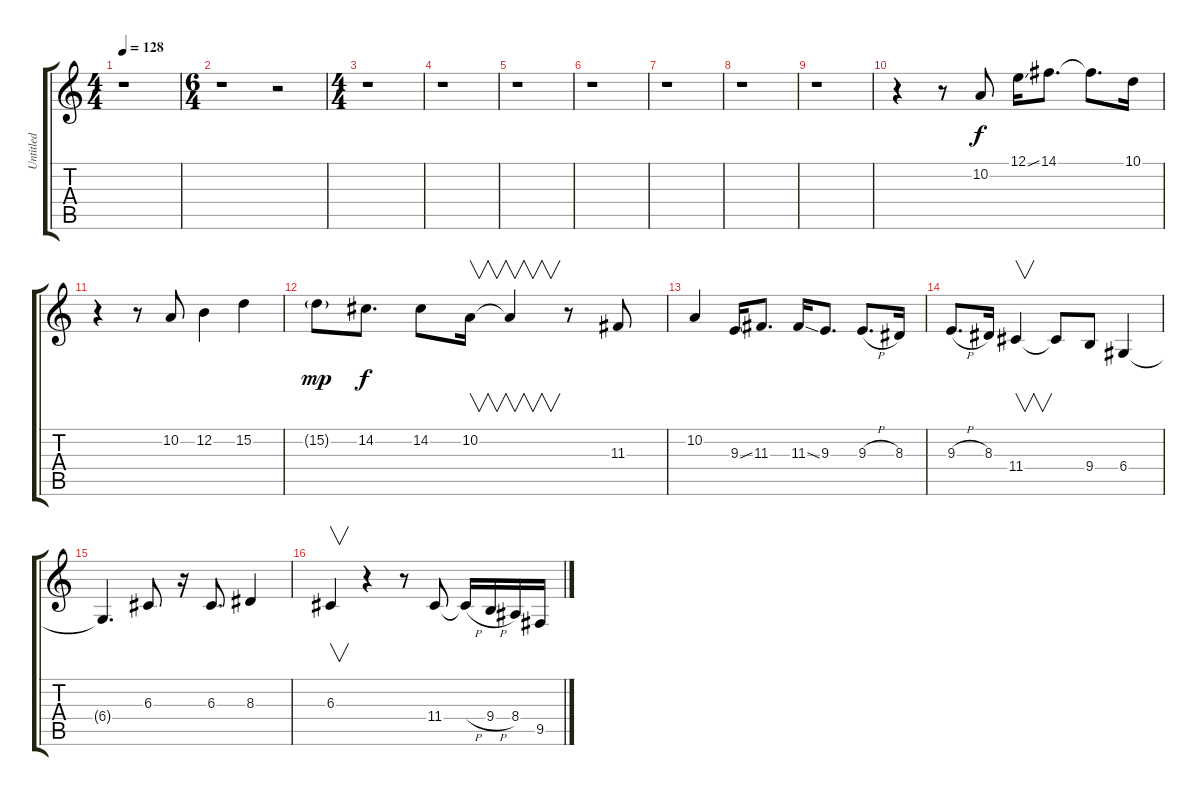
\track ("Untitled" "Untitled") {instrument tenorsax}
\staff {score tabs}
\tuning (E4 B3 G3 D3 A2 E2) {hide}
\ts (4 4)
\tempo 128
\clef g2
\ks c
r.1{dy f} |
\ts (6 4)
r.1 r.2 |
\ts (4 4)
r.1 |
r.1 |
r.1 |
r.1 |
r.1 |
r.1 |
r.1 |
r.4 r.8 10.2.8 12.1{ss}.16 14.1.8{d} 14.1{t}.8{d} 10.1.16 |
r.4 r.8 10.2.8 12.2.4 15.2.4 |
15.2{g}.8{dy mp} 14.2.8{d dy f} 14.2.8 10.2.16{v} 10.2{t}.4{v} r.8 11.3.8 |
10.2.4 9.3{ss}.16 11.3.8{d} 11.3{ss}.16 9.3.8{d} 9.3{h}.8{d} 8.3.16 |
9.3{h}.8{d} 8.3.16 11.4.4{v} 11.4{t}.8 9.4.8 6.4.4 |
6.4{t}.4{d} 6.3.8 r.16 6.3.8{d} 8.3.4 |
6.3.4{v} r.4 r.8 11.4.8 11.4{h t}.16 9.4{h}.16 8.4.16 9.5.16
